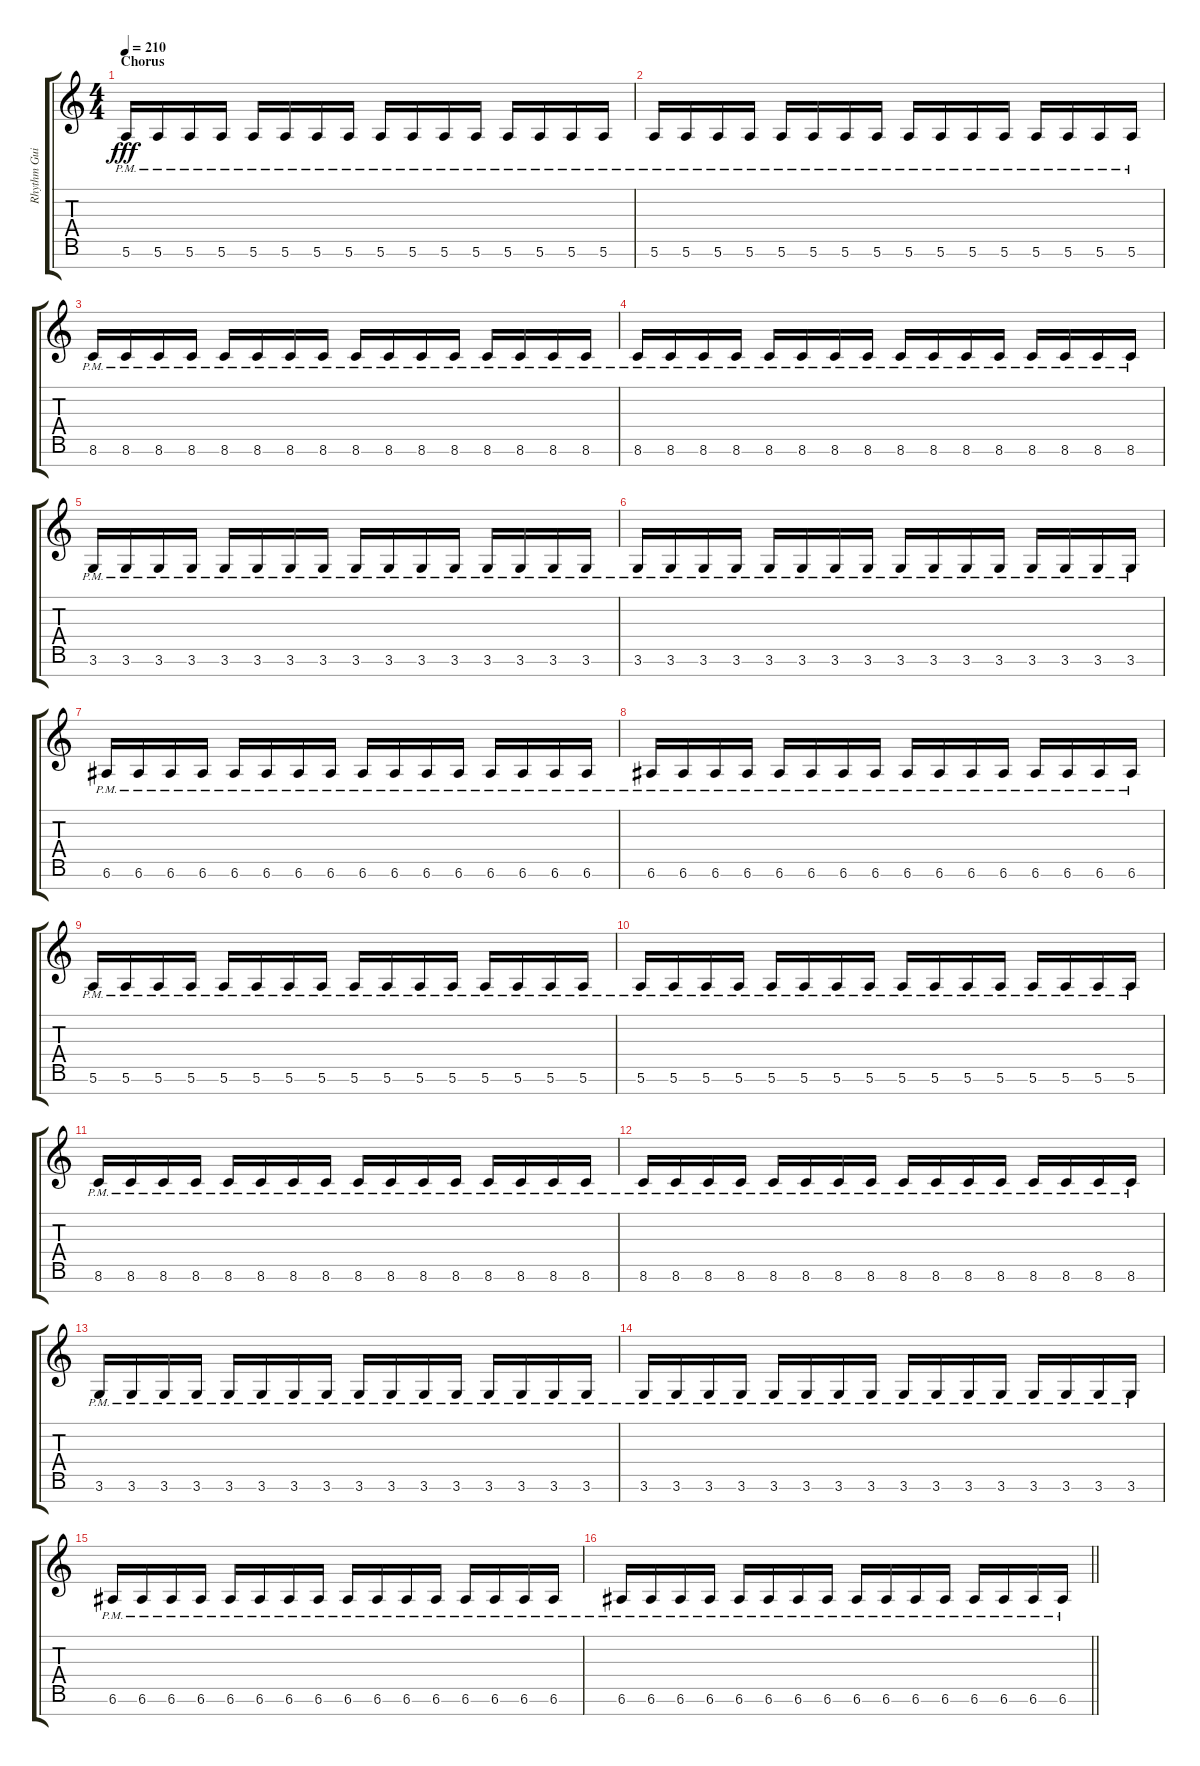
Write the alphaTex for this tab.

\track ("Rhythm Guitar 2" "Rhythm Gui") {instrument overdrivenguitar}
\staff {score tabs}
\tuning (E4 B3 G3 D3 A2 E2 B1) {hide}
\ts (4 4)
\section ("" "Chorus")
\tempo 210
\clef g2
\ks c
5.6{pm}.16{dy fff} 5.6{pm}.16 5.6{pm}.16 5.6{pm}.16 5.6{pm}.16 5.6{pm}.16 5.6{pm}.16 5.6{pm}.16 5.6{pm}.16 5.6{pm}.16 5.6{pm}.16 5.6{pm}.16 5.6{pm}.16 5.6{pm}.16 5.6{pm}.16 5.6{pm}.16 |
5.6{pm}.16 5.6{pm}.16 5.6{pm}.16 5.6{pm}.16 5.6{pm}.16 5.6{pm}.16 5.6{pm}.16 5.6{pm}.16 5.6{pm}.16 5.6{pm}.16 5.6{pm}.16 5.6{pm}.16 5.6{pm}.16 5.6{pm}.16 5.6{pm}.16 5.6{pm}.16 |
8.6{pm}.16 8.6{pm}.16 8.6{pm}.16 8.6{pm}.16 8.6{pm}.16 8.6{pm}.16 8.6{pm}.16 8.6{pm}.16 8.6{pm}.16 8.6{pm}.16 8.6{pm}.16 8.6{pm}.16 8.6{pm}.16 8.6{pm}.16 8.6{pm}.16 8.6{pm}.16 |
8.6{pm}.16 8.6{pm}.16 8.6{pm}.16 8.6{pm}.16 8.6{pm}.16 8.6{pm}.16 8.6{pm}.16 8.6{pm}.16 8.6{pm}.16 8.6{pm}.16 8.6{pm}.16 8.6{pm}.16 8.6{pm}.16 8.6{pm}.16 8.6{pm}.16 8.6{pm}.16 |
3.6{pm}.16 3.6{pm}.16 3.6{pm}.16 3.6{pm}.16 3.6{pm}.16 3.6{pm}.16 3.6{pm}.16 3.6{pm}.16 3.6{pm}.16 3.6{pm}.16 3.6{pm}.16 3.6{pm}.16 3.6{pm}.16 3.6{pm}.16 3.6{pm}.16 3.6{pm}.16 |
3.6{pm}.16 3.6{pm}.16 3.6{pm}.16 3.6{pm}.16 3.6{pm}.16 3.6{pm}.16 3.6{pm}.16 3.6{pm}.16 3.6{pm}.16 3.6{pm}.16 3.6{pm}.16 3.6{pm}.16 3.6{pm}.16 3.6{pm}.16 3.6{pm}.16 3.6{pm}.16 |
6.6{pm}.16 6.6{pm}.16 6.6{pm}.16 6.6{pm}.16 6.6{pm}.16 6.6{pm}.16 6.6{pm}.16 6.6{pm}.16 6.6{pm}.16 6.6{pm}.16 6.6{pm}.16 6.6{pm}.16 6.6{pm}.16 6.6{pm}.16 6.6{pm}.16 6.6{pm}.16 |
6.6{pm}.16 6.6{pm}.16 6.6{pm}.16 6.6{pm}.16 6.6{pm}.16 6.6{pm}.16 6.6{pm}.16 6.6{pm}.16 6.6{pm}.16 6.6{pm}.16 6.6{pm}.16 6.6{pm}.16 6.6{pm}.16 6.6{pm}.16 6.6{pm}.16 6.6{pm}.16 |
5.6{pm}.16 5.6{pm}.16 5.6{pm}.16 5.6{pm}.16 5.6{pm}.16 5.6{pm}.16 5.6{pm}.16 5.6{pm}.16 5.6{pm}.16 5.6{pm}.16 5.6{pm}.16 5.6{pm}.16 5.6{pm}.16 5.6{pm}.16 5.6{pm}.16 5.6{pm}.16 |
5.6{pm}.16 5.6{pm}.16 5.6{pm}.16 5.6{pm}.16 5.6{pm}.16 5.6{pm}.16 5.6{pm}.16 5.6{pm}.16 5.6{pm}.16 5.6{pm}.16 5.6{pm}.16 5.6{pm}.16 5.6{pm}.16 5.6{pm}.16 5.6{pm}.16 5.6{pm}.16 |
8.6{pm}.16 8.6{pm}.16 8.6{pm}.16 8.6{pm}.16 8.6{pm}.16 8.6{pm}.16 8.6{pm}.16 8.6{pm}.16 8.6{pm}.16 8.6{pm}.16 8.6{pm}.16 8.6{pm}.16 8.6{pm}.16 8.6{pm}.16 8.6{pm}.16 8.6{pm}.16 |
8.6{pm}.16 8.6{pm}.16 8.6{pm}.16 8.6{pm}.16 8.6{pm}.16 8.6{pm}.16 8.6{pm}.16 8.6{pm}.16 8.6{pm}.16 8.6{pm}.16 8.6{pm}.16 8.6{pm}.16 8.6{pm}.16 8.6{pm}.16 8.6{pm}.16 8.6{pm}.16 |
3.6{pm}.16 3.6{pm}.16 3.6{pm}.16 3.6{pm}.16 3.6{pm}.16 3.6{pm}.16 3.6{pm}.16 3.6{pm}.16 3.6{pm}.16 3.6{pm}.16 3.6{pm}.16 3.6{pm}.16 3.6{pm}.16 3.6{pm}.16 3.6{pm}.16 3.6{pm}.16 |
3.6{pm}.16 3.6{pm}.16 3.6{pm}.16 3.6{pm}.16 3.6{pm}.16 3.6{pm}.16 3.6{pm}.16 3.6{pm}.16 3.6{pm}.16 3.6{pm}.16 3.6{pm}.16 3.6{pm}.16 3.6{pm}.16 3.6{pm}.16 3.6{pm}.16 3.6{pm}.16 |
6.6{pm}.16 6.6{pm}.16 6.6{pm}.16 6.6{pm}.16 6.6{pm}.16 6.6{pm}.16 6.6{pm}.16 6.6{pm}.16 6.6{pm}.16 6.6{pm}.16 6.6{pm}.16 6.6{pm}.16 6.6{pm}.16 6.6{pm}.16 6.6{pm}.16 6.6{pm}.16 |
\barLineRight lightlight
6.6{pm}.16 6.6{pm}.16 6.6{pm}.16 6.6{pm}.16 6.6{pm}.16 6.6{pm}.16 6.6{pm}.16 6.6{pm}.16 6.6{pm}.16 6.6{pm}.16 6.6{pm}.16 6.6{pm}.16 6.6{pm}.16 6.6{pm}.16 6.6{pm}.16 6.6{pm}.16
